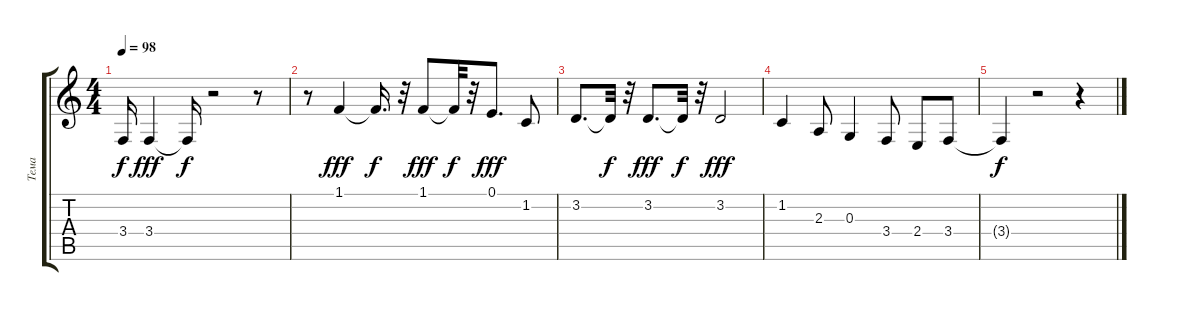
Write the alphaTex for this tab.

\track ("Тема" "Тема") {instrument oboe}
\staff {score tabs}
\tuning (E4 B3 G3 D3 A2 E2) {hide}
\ts (4 4)
\tempo 98
\clef g2
\ks c
3.4{t}.16{dy f} 3.4.4{dy fff} 3.4{t}.16{dy f} r.2 r.8 |
r.8 1.1.4{dy fff} 1.1{t}.16{d dy f} r.32 1.1.8{dy fff} 1.1{t}.32{dy f} r.32 0.1.8{d dy fff} 1.2.8 |
3.2.8{d} 3.2{t}.32{dy f} r.32 3.2.8{d dy fff} 3.2{t}.32{dy f} r.32 3.2.2{dy fff} |
1.2.4 2.3.8 0.3.4 3.4.8 2.4.8 3.4.8 |
3.4{t}.4{dy f} r.2 r.4
